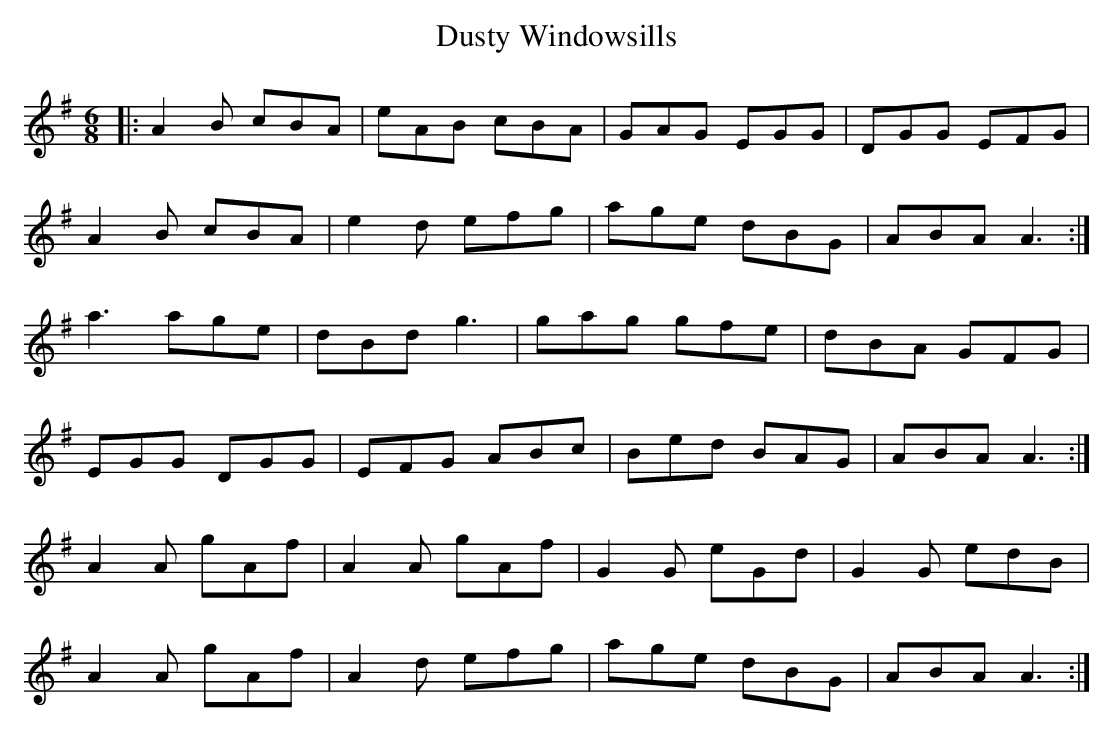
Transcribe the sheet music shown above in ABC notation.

X:1
T: Dusty Windowsills
M: 6/8
L: 1/8
K: Ador
|:A2B cBA|eAB cBA|GAG EGG|DGG EFG|
A2B cBA|e2d efg|age dBG|ABA A3:|
a3 age|dBd g3|gag gfe|dBA GFG|
EGG DGG|EFG ABc|Bed BAG|ABA A3:|
A2A gAf|A2A gAf|G2G eGd|G2G edB|
A2A gAf|A2d efg|age dBG|ABA A3:|
